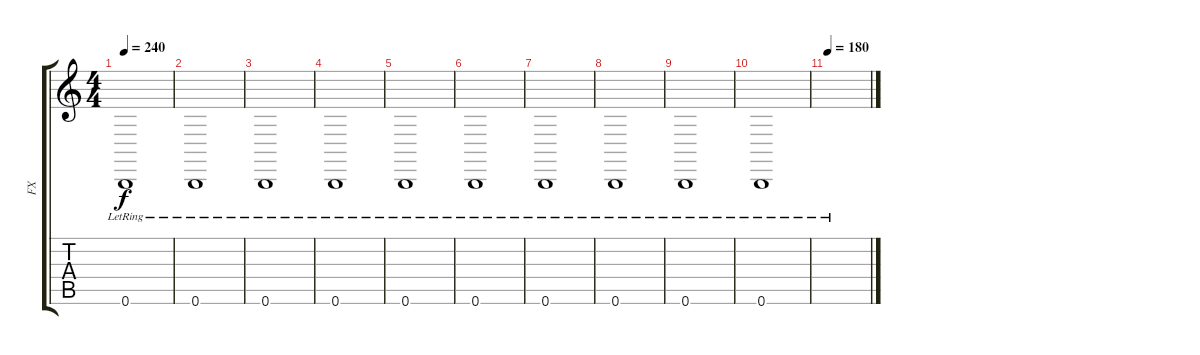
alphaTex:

\track ("FX" "FX") {instrument seashore}
\staff {score tabs}
\tuning (Db4 Ab3 E3 B2 Gb2 B1) {hide}
\ts (4 4)
\tempo 240
\clef g2
\ks c
0.6{lr}.1{dy f} |
0.6{lr}.1 |
0.6{lr}.1 |
0.6{lr}.1 |
0.6{lr}.1 |
0.6{lr}.1 |
0.6{lr}.1 |
0.6{lr}.1 |
0.6{lr}.1 |
0.6{lr}.1 |
\tempo 180
